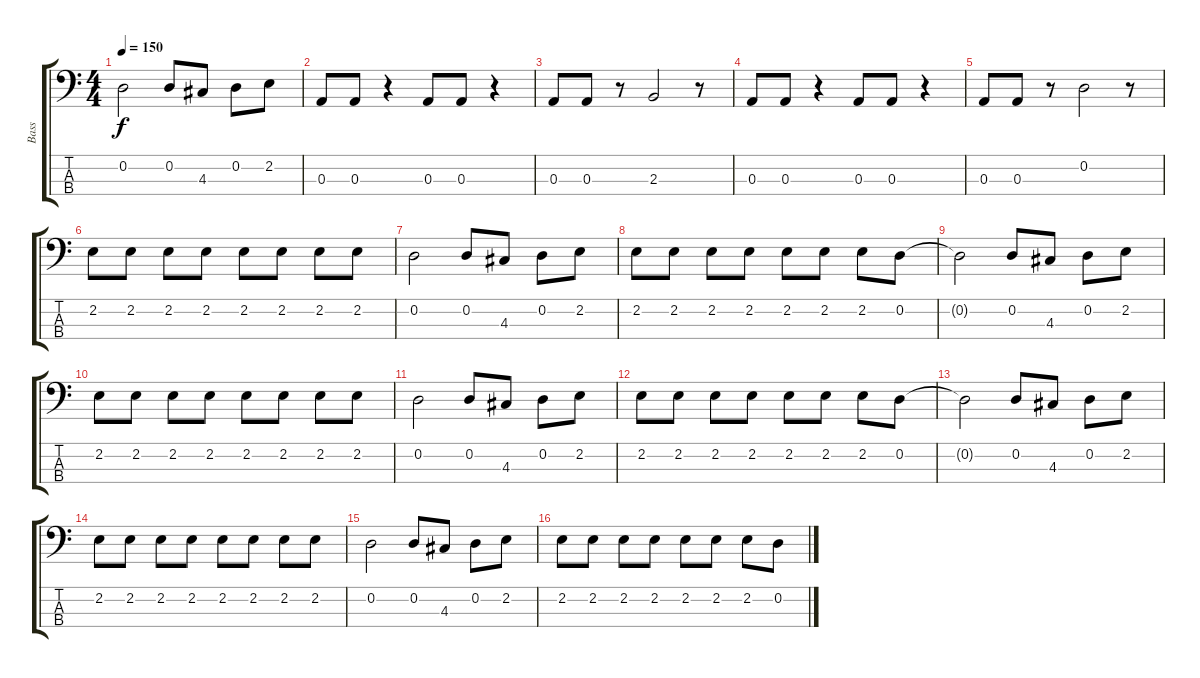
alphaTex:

\track ("Bass" "Bass") {instrument electricbasspick}
\staff {score tabs}
\tuning (G2 D2 A1 E1) {hide}
\ts (4 4)
\tempo 150
\clef f4
\ks c
0.2{t}.2{dy f} 0.2.8 4.3.8 0.2.8 2.2.8 |
0.3.8 0.3.8 r.4 0.3.8 0.3.8 r.4 |
0.3.8 0.3.8 r.8 2.3.2 r.8 |
0.3.8 0.3.8 r.4 0.3.8 0.3.8 r.4 |
0.3.8 0.3.8 r.8 0.2.2 r.8 |
2.2.8 2.2.8 2.2.8 2.2.8 2.2.8 2.2.8 2.2.8 2.2.8 |
0.2.2 0.2.8 4.3.8 0.2.8 2.2.8 |
2.2.8 2.2.8 2.2.8 2.2.8 2.2.8 2.2.8 2.2.8 0.2.8 |
0.2{t}.2 0.2.8 4.3.8 0.2.8 2.2.8 |
2.2.8 2.2.8 2.2.8 2.2.8 2.2.8 2.2.8 2.2.8 2.2.8 |
0.2.2 0.2.8 4.3.8 0.2.8 2.2.8 |
2.2.8 2.2.8 2.2.8 2.2.8 2.2.8 2.2.8 2.2.8 0.2.8 |
0.2{t}.2 0.2.8 4.3.8 0.2.8 2.2.8 |
2.2.8 2.2.8 2.2.8 2.2.8 2.2.8 2.2.8 2.2.8 2.2.8 |
0.2.2 0.2.8 4.3.8 0.2.8 2.2.8 |
2.2.8 2.2.8 2.2.8 2.2.8 2.2.8 2.2.8 2.2.8 0.2.8
